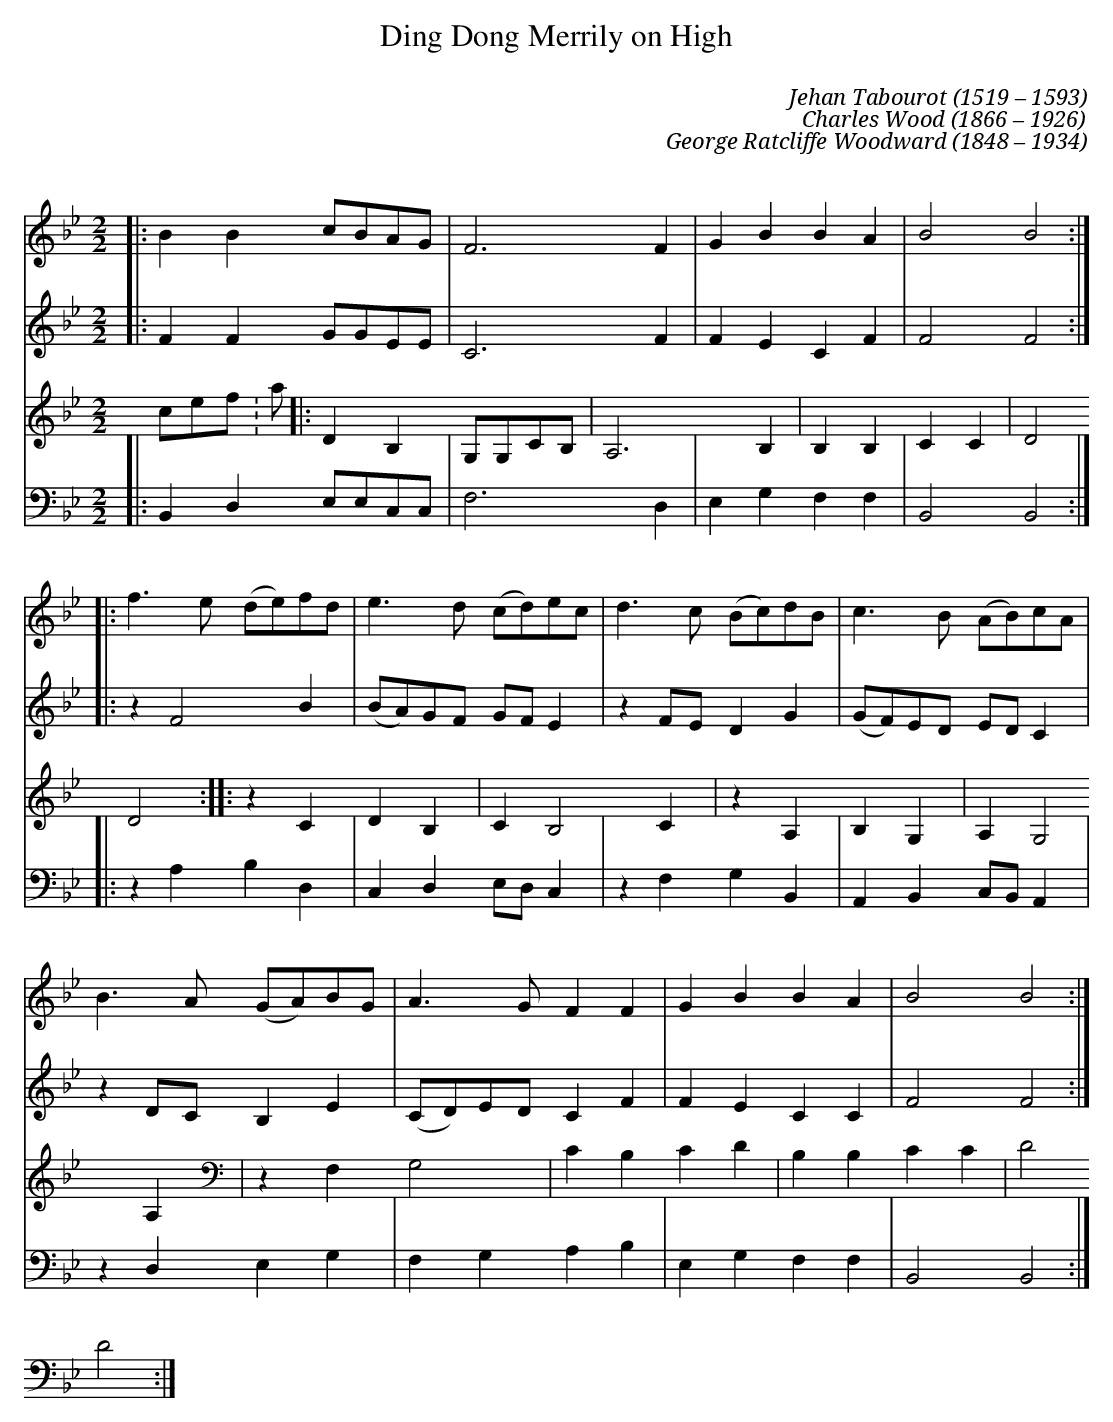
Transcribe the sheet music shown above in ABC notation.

X:1
C:
T:Ding Dong Merrily on High
C:Jehan Tabourot (1519 – 1593)
C:Charles Wood (1866 – 1926)
C:George Ratcliffe Woodward (1848 – 1934)
C:
M:2/2
L:1/8
K:Bbmaj
V:1
|: B2B2 cBAG | F6F2 | G2B2 B2A2 | B4 B4 :|
|: f2>e2 (de)fd | e2>d2 (cd)ec | d2>c2 (Bc)dB | c2>B2 (AB)cA |
B2>A2 (GA)BG | A2>G2 F2F2 | G2B2 B2A2 | B4 B4 :|
V:2
|: F2F2 GGEE | C6F2 | F2E2 C2F2 | F4F4 :|
|: z2F4B2 | (BA)GF GFE2 | z2FE D2G2 | (GF)ED EDC2 |
z2DC B,2E2 | (CD)ED C2F2 | F2E2 C2C2 | F4 F4 :|
V:3
clef: soprano
|: D2B,2 G,G,CB, | A,6B,2  | B,2B,2 C2C2 | D4D4 :|
|: z2C2 D2B,2 | C2B,4C2 | z2A,2 B,2G,2 | A,2G,4A,2 |
z2F,2 G,4 | C2B,2 C2D2 | B,2B,2 C2C2 | D4 D4 :|
V:4
|: B,,2D,2 E,E,C,C, | F,6D,2 | E,2G,2 F,2F,2 | B,,4B,,4 :|
|: z2A,2 B,2D,2 | C,2D,2 E,D,C,2 | z2F,2 G,2B,,2 | A,,2B,,2 C,B,,A,,2 |
z2D,2 E,2G,2 | F,2G,2 A,2B,2 | E,2G,2 F,2F,2 | B,,4 B,,4 :|
